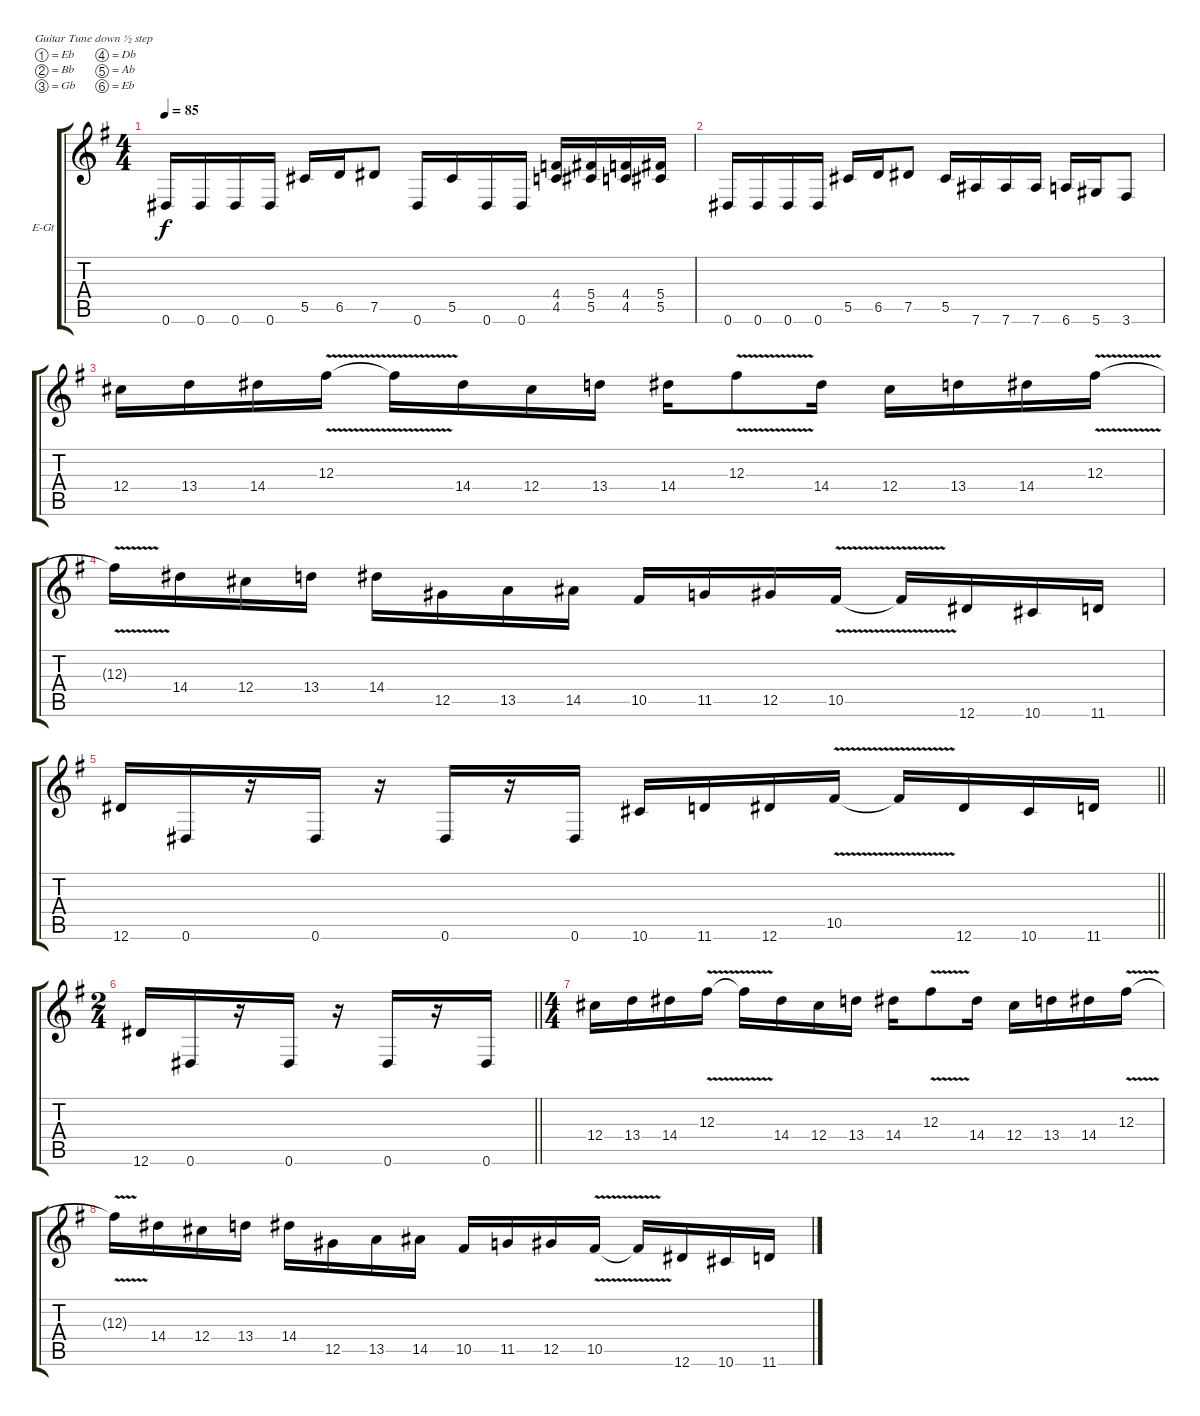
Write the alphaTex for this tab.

\bracketExtendMode groupsimilarinstruments
\firstSystemTrackNameOrientation horizontal
\otherSystemsTrackNameOrientation horizontal
\track ("d" "E-Gt") {instrument distortionguitar}
\staff {score tabs}
\tuning (Eb4 Bb3 Gb3 Db3 Ab2 Eb2)
\ts (4 4)
\tempo 85
\clef g2
\ks g
0.6.16{dy f} 0.6.16 0.6.16 0.6.16 5.5.16 6.5.16 7.5.8 0.6.16 5.5.16 0.6.16 0.6.16 (4.4 4.5).16 (5.4 5.5).16 (4.4 4.5).16 (5.4 5.5).16 |
0.6.16 0.6.16 0.6.16 0.6.16 5.5.16 6.5.16 7.5.8 5.5.16 7.6.16 7.6.16 7.6.16 6.6.16 5.6.16 3.6.8 |
12.4.16 13.4.16 14.4.16 12.3{v}.16 12.3{v t}.16 14.4.16 12.4.16 13.4.16 14.4.16 12.3{v}.8 14.4.16 12.4.16 13.4.16 14.4.16 12.3{v}.16 |
12.3{v t}.16 14.4.16 12.4.16 13.4.16 14.4.16 12.5.16 13.5.16 14.5.16 10.5.16 11.5.16 12.5.16 10.5{v}.16 10.5{v t}.16 12.6.16 10.6.16 11.6.16 |
\barLineRight lightlight
12.6.16 0.6.16 r.16 0.6.16 r.16 0.6.16 r.16 0.6.16 10.6.16 11.6.16 12.6.16 10.5{v}.16 10.5{v t}.16 12.6.16 10.6.16 11.6.16 |
\ts (2 4)
\beaming (8 2 2 2 2)
\barLineRight lightlight
12.6.16 0.6.16 r.16 0.6.16 r.16 0.6.16 r.16 0.6.16 |
\ts (4 4)
\beaming (8 2 2 2 2)
12.4.16 13.4.16 14.4.16 12.3{v}.16 12.3{v t}.16 14.4.16 12.4.16 13.4.16 14.4.16 12.3{v}.8 14.4.16 12.4.16 13.4.16 14.4.16 12.3{v}.16 |
12.3{v t}.16 14.4.16 12.4.16 13.4.16 14.4.16 12.5.16 13.5.16 14.5.16 10.5.16 11.5.16 12.5.16 10.5{v}.16 10.5{v t}.16 12.6.16 10.6.16 11.6.16
